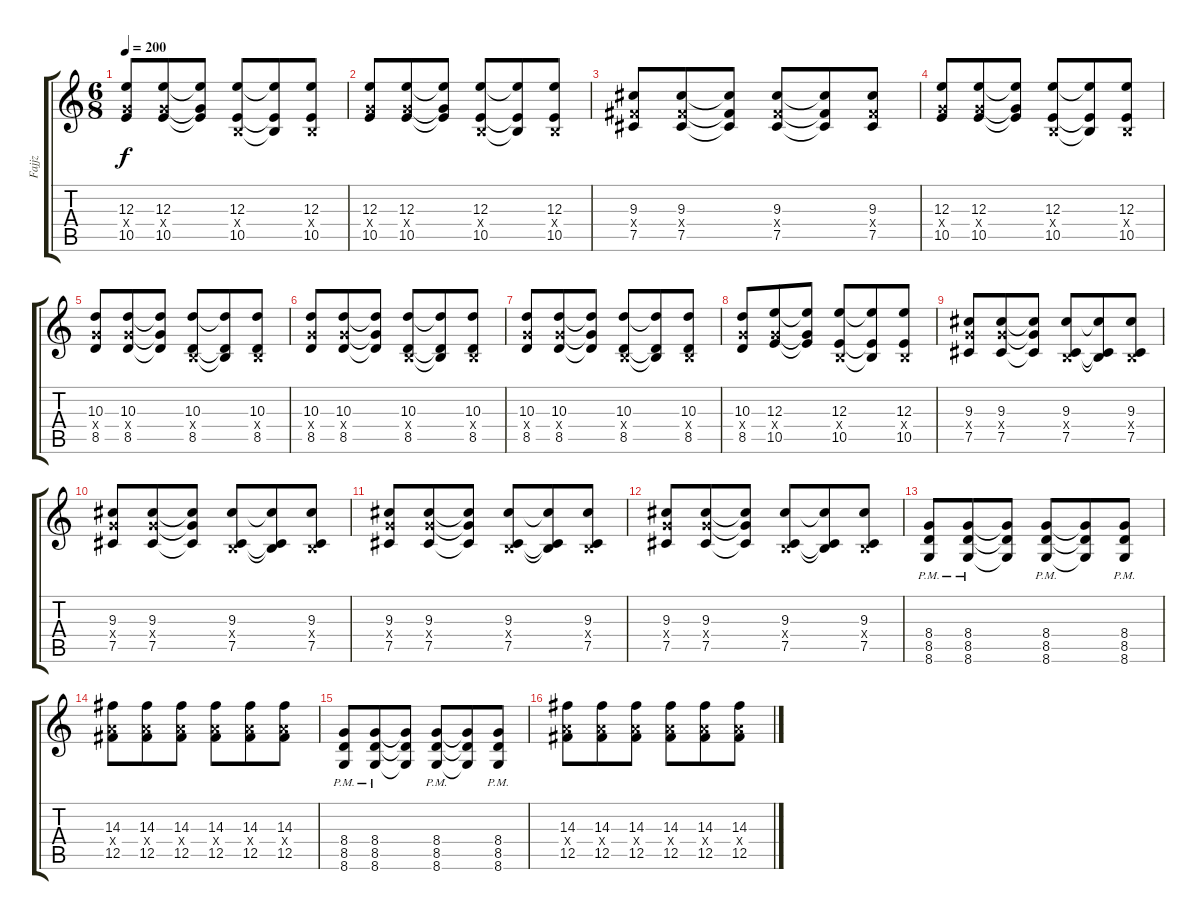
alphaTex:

\track ("Fajjz" "Fajjz") {instrument distortionguitar}
\staff {score tabs}
\tuning (Db4 Ab3 E3 B2 Gb2 B1) {hide}
\ts (6 8)
\tempo 200
\clef g2
\ks c
(12.3 8.4{x} 10.5).8{dy f} (12.3 8.4{x} 10.5).8 (12.3{t} 8.4{t} 10.5{t}).8 (12.3 0.4{x} 10.5).8 (12.3{t} 0.4{t} 10.5{t}).8 (12.3 0.4{x} 10.5).8 |
(12.3 8.4{x} 10.5).8 (12.3 8.4{x} 10.5).8 (12.3{t} 8.4{t} 10.5{t}).8 (12.3 0.4{x} 10.5).8 (12.3{t} 0.4{t} 10.5{t}).8 (12.3 0.4{x} 10.5).8 |
(9.3 7.4{x} 7.5).8 (9.3 7.4{x} 7.5).8 (9.3{t} 7.4{t} 7.5{t}).8 (9.3 7.4{x} 7.5).8 (9.3{t} 7.4{t} 7.5{t}).8 (9.3 7.4{x} 7.5).8 |
(12.3 8.4{x} 10.5).8 (12.3 8.4{x} 10.5).8 (12.3{t} 8.4{t} 10.5{t}).8 (12.3 0.4{x} 10.5).8 (12.3{t} 0.4{t} 10.5{t}).8 (12.3 0.4{x} 10.5).8 |
(10.3 8.4{x} 8.5).8 (10.3 8.4{x} 8.5).8 (10.3{t} 8.4{t} 8.5{t}).8 (10.3 0.4{x} 8.5).8 (10.3{t} 0.4{t} 8.5{t}).8 (10.3 0.4{x} 8.5).8 |
(10.3 8.4{x} 8.5).8 (10.3 8.4{x} 8.5).8 (10.3{t} 8.4{t} 8.5{t}).8 (10.3 0.4{x} 8.5).8 (10.3{t} 0.4{t} 8.5{t}).8 (10.3 0.4{x} 8.5).8 |
(10.3 8.4{x} 8.5).8 (10.3 8.4{x} 8.5).8 (10.3{t} 8.4{t} 8.5{t}).8 (10.3 0.4{x} 8.5).8 (10.3{t} 0.4{t} 8.5{t}).8 (10.3 0.4{x} 8.5).8 |
(10.3 8.4{x} 8.5).8 (12.3 8.4{x} 10.5).8 (12.3{t} 8.4{t} 10.5{t}).8 (12.3 0.4{x} 10.5).8 (12.3{t} 0.4{t} 10.5{t}).8 (12.3 0.4{x} 10.5).8 |
(9.3 8.4{x} 7.5).8 (9.3 8.4{x} 7.5).8 (9.3{t} 8.4{t} 7.5{t}).8 (9.3 0.4{x} 7.5).8 (9.3{t} 0.4{t} 7.5{t}).8 (9.3 0.4{x} 7.5).8 |
(9.3 8.4{x} 7.5).8 (9.3 8.4{x} 7.5).8 (9.3{t} 8.4{t} 7.5{t}).8 (9.3 0.4{x} 7.5).8 (9.3{t} 0.4{t} 7.5{t}).8 (9.3 0.4{x} 7.5).8 |
(9.3 8.4{x} 7.5).8 (9.3 8.4{x} 7.5).8 (9.3{t} 8.4{t} 7.5{t}).8 (9.3 0.4{x} 7.5).8 (9.3{t} 0.4{t} 7.5{t}).8 (9.3 0.4{x} 7.5).8 |
(9.3 8.4{x} 7.5).8 (9.3 8.4{x} 7.5).8 (9.3{t} 8.4{t} 7.5{t}).8 (9.3 0.4{x} 7.5).8 (9.3{t} 0.4{t} 7.5{t}).8 (9.3 0.4{x} 7.5).8 |
(8.4{pm} 8.5{pm} 8.6{pm}).8 (8.4{pm} 8.5{pm} 8.6{pm}).8 (8.4{t} 8.5{t} 8.6{t}).8 (8.4{pm} 8.5{pm} 8.6{pm}).8 (8.4{t} 8.5{t} 8.6{t}).8 (8.4{pm} 8.5{pm} 8.6{pm}).8 |
(14.3 10.4{x} 12.5).8 (14.3 10.4{x} 12.5).8 (14.3 10.4{x} 12.5).8 (14.3 10.4{x} 12.5).8 (14.3 10.4{x} 12.5).8 (14.3 10.4{x} 12.5).8 |
(8.4{pm} 8.5{pm} 8.6{pm}).8 (8.4{pm} 8.5{pm} 8.6{pm}).8 (8.4{t} 8.5{t} 8.6{t}).8 (8.4{pm} 8.5{pm} 8.6{pm}).8 (8.4{t} 8.5{t} 8.6{t}).8 (8.4{pm} 8.5{pm} 8.6{pm}).8 |
(14.3 10.4{x} 12.5).8 (14.3 10.4{x} 12.5).8 (14.3 10.4{x} 12.5).8 (14.3 10.4{x} 12.5).8 (14.3 10.4{x} 12.5).8 (14.3 10.4{x} 12.5).8
